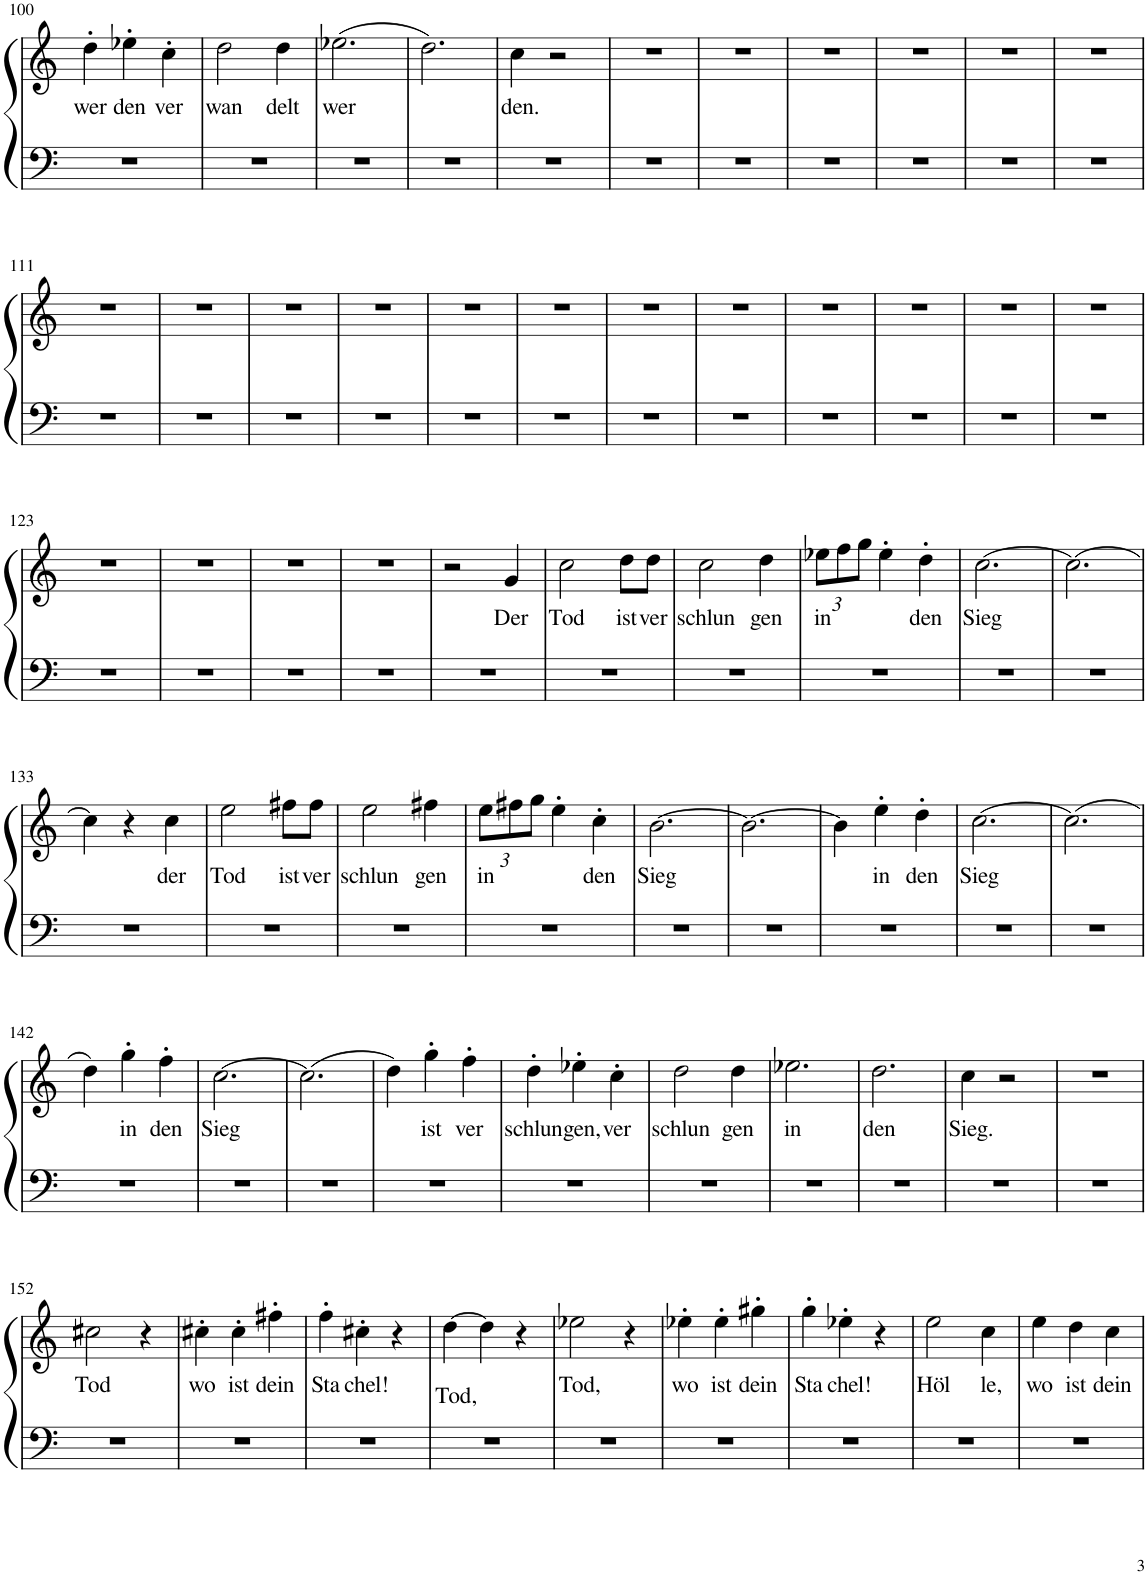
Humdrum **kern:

**kern	**kern	**text
*part1	*part1	*part1
*staff2	*staff1	*staff1
*I"Piano	*	*
*I'Pno.	*	*
!!LO:PB:g=z
*clefF4	*clefG2	*
*k[]	*k[]	*
*M3/4	*M3/4	*
=100	=100	=100
!	!	!LO:LY:b
2.r	4dd'\	wer
!	!	!LO:LY:b
.	4ee-X'\	den
!	!	!LO:LY:b
.	4cc'\	ver
=101	=101	=101
!	!	!LO:LY:b
2.r	2dd\	wan
!	!	!LO:LY:b
.	4dd\	delt
=102	=102	=102
!	!	!LO:LY:b
2.r	(2.ee-X\	wer
=103	=103	=103
2.r	2.dd\)	.
=104	=104	=104
!	!	!LO:LY:b
2.r	4cc\	den.
.	2r	.
=105	=105	=105
2.r	2.r	.
=106	=106	=106
2.r	2.r	.
=107	=107	=107
2.r	2.r	.
=108	=108	=108
2.r	2.r	.
=109	=109	=109
2.r	2.r	.
=110	=110	=110
2.r	2.r	.
!!LO:LB:g=z
=111	=111	=111
2.r	2.r	.
=112	=112	=112
2.r	2.r	.
=113	=113	=113
2.r	2.r	.
=114	=114	=114
2.r	2.r	.
=115	=115	=115
2.r	2.r	.
=116	=116	=116
2.r	2.r	.
=117	=117	=117
2.r	2.r	.
=118	=118	=118
2.r	2.r	.
=119	=119	=119
2.r	2.r	.
=120	=120	=120
2.r	2.r	.
=121	=121	=121
2.r	2.r	.
=122	=122	=122
2.r	2.r	.
!!LO:LB:g=z
=123	=123	=123
2.r	2.r	.
=124	=124	=124
2.r	2.r	.
=125	=125	=125
2.r	2.r	.
=126	=126	=126
2.r	2.r	.
=127	=127	=127
2.r	2r	.
!	!	!LO:LY:b
.	4g/	Der
=128	=128	=128
!	!	!LO:LY:b
2.r	2cc\	Tod
!	!	!LO:LY:b
.	8dd\L	ist
!	!	!LO:LY:b
.	8dd\J	ver
=129	=129	=129
!	!	!LO:LY:b
2.r	2cc\	schlun
!	!	!LO:LY:b
.	4dd\	gen
=130	=130	=130
*	*Xbrackettup	*
!	!	!LO:LY:b
2.r	12ee-X\L	in
.	12ff\	.
.	12gg\J	.
.	4ee-'\	.
!	!	!LO:LY:b
.	4dd'\	den
=131	=131	=131
!	!	!LO:LY:b
2.r	[2.cc\	Sieg
=132	=132	=132
2.r	2.cc\_	.
!!LO:LB:g=z
=133	=133	=133
2.r	4cc\]	.
.	4r	.
!	!	!LO:LY:b
.	4cc\	der
=134	=134	=134
!	!	!LO:LY:b
2.r	2ee\	Tod
!	!	!LO:LY:b
.	8ff#X\L	ist
!	!	!LO:LY:b
.	8ff#\J	ver
=135	=135	=135
!	!	!LO:LY:b
2.r	2ee\	schlun
!	!	!LO:LY:b
.	4ff#X\	gen
=136	=136	=136
!	!	!LO:LY:b
2.r	12ee\L	in
.	12ff#X\	.
.	12gg\J	.
.	4ee'\	.
!	!	!LO:LY:b
.	4cc'\	den
=137	=137	=137
!	!	!LO:LY:b
2.r	[2.b\	Sieg
=138	=138	=138
2.r	2.b\_	.
=139	=139	=139
2.r	4b\]	.
!	!	!LO:LY:b
.	4ee'\	in
!	!	!LO:LY:b
.	4dd'\	den
=140	=140	=140
!	!	!LO:LY:b
2.r	[2.cc\	Sieg
=141	=141	=141
2.r	(2.cc\]	.
!!LO:LB:g=z
=142	=142	=142
2.r	4dd\)	.
!	!	!LO:LY:b
.	4gg'\	in
!	!	!LO:LY:b
.	4ff'\	den
=143	=143	=143
!	!	!LO:LY:b
2.r	[2.cc\	Sieg
=144	=144	=144
2.r	(2.cc\]	.
=145	=145	=145
2.r	4dd\)	.
!	!	!LO:LY:b
.	4gg'\	ist
!	!	!LO:LY:b
.	4ff'\	ver
=146	=146	=146
!	!	!LO:LY:b
2.r	4dd'\	schlun
!	!	!LO:LY:b
.	4ee-X'\	gen,
!	!	!LO:LY:b
.	4cc'\	ver
=147	=147	=147
!	!	!LO:LY:b
2.r	2dd\	schlun
!	!	!LO:LY:b
.	4dd\	gen
=148	=148	=148
!	!	!LO:LY:b
2.r	2.ee-X\	in
=149	=149	=149
!	!	!LO:LY:b
2.r	2.dd\	den
=150	=150	=150
!	!	!LO:LY:b
2.r	4cc\	Sieg.
.	2r	.
=151	=151	=151
2.r	2.r	.
!!LO:LB:g=z
=152	=152	=152
!	!	!LO:LY:b
2.r	2cc#X\	Tod
.	4r	.
=153	=153	=153
!	!	!LO:LY:b
2.r	4cc#X'\	wo
!	!	!LO:LY:b
.	4cc#'\	ist
!	!	!LO:LY:b
.	4ff#X'\	dein
=154	=154	=154
!	!	!LO:LY:b
2.r	4ff'\	Sta
!	!	!LO:LY:b
.	4cc#X'\	chel!
.	4r	.
=155	=155	=155
!	!	!LO:LY:b
2.r	[4dd\	Tod,
.	4dd\]	.
.	4r	.
=156	=156	=156
!	!	!LO:LY:b
2.r	2ee-X\	Tod,
.	4r	.
=157	=157	=157
!	!	!LO:LY:b
2.r	4ee-X'\	wo
!	!	!LO:LY:b
.	4ee-'\	ist
!	!	!LO:LY:b
.	4gg#X'\	dein
=158	=158	=158
!	!	!LO:LY:b
2.r	4gg'\	Sta
!	!	!LO:LY:b
.	4ee-X'\	chel!
.	4r	.
=159	=159	=159
!	!	!LO:LY:b
2.r	2ee\	Höl
!	!	!LO:LY:b
.	4cc\	le,
=160	=160	=160
!	!	!LO:LY:b
2.r	4ee\	wo
!	!	!LO:LY:b
.	4dd\	ist
!	!	!LO:LY:b
.	4cc\	dein
=	=	=
*-	*-	*-
